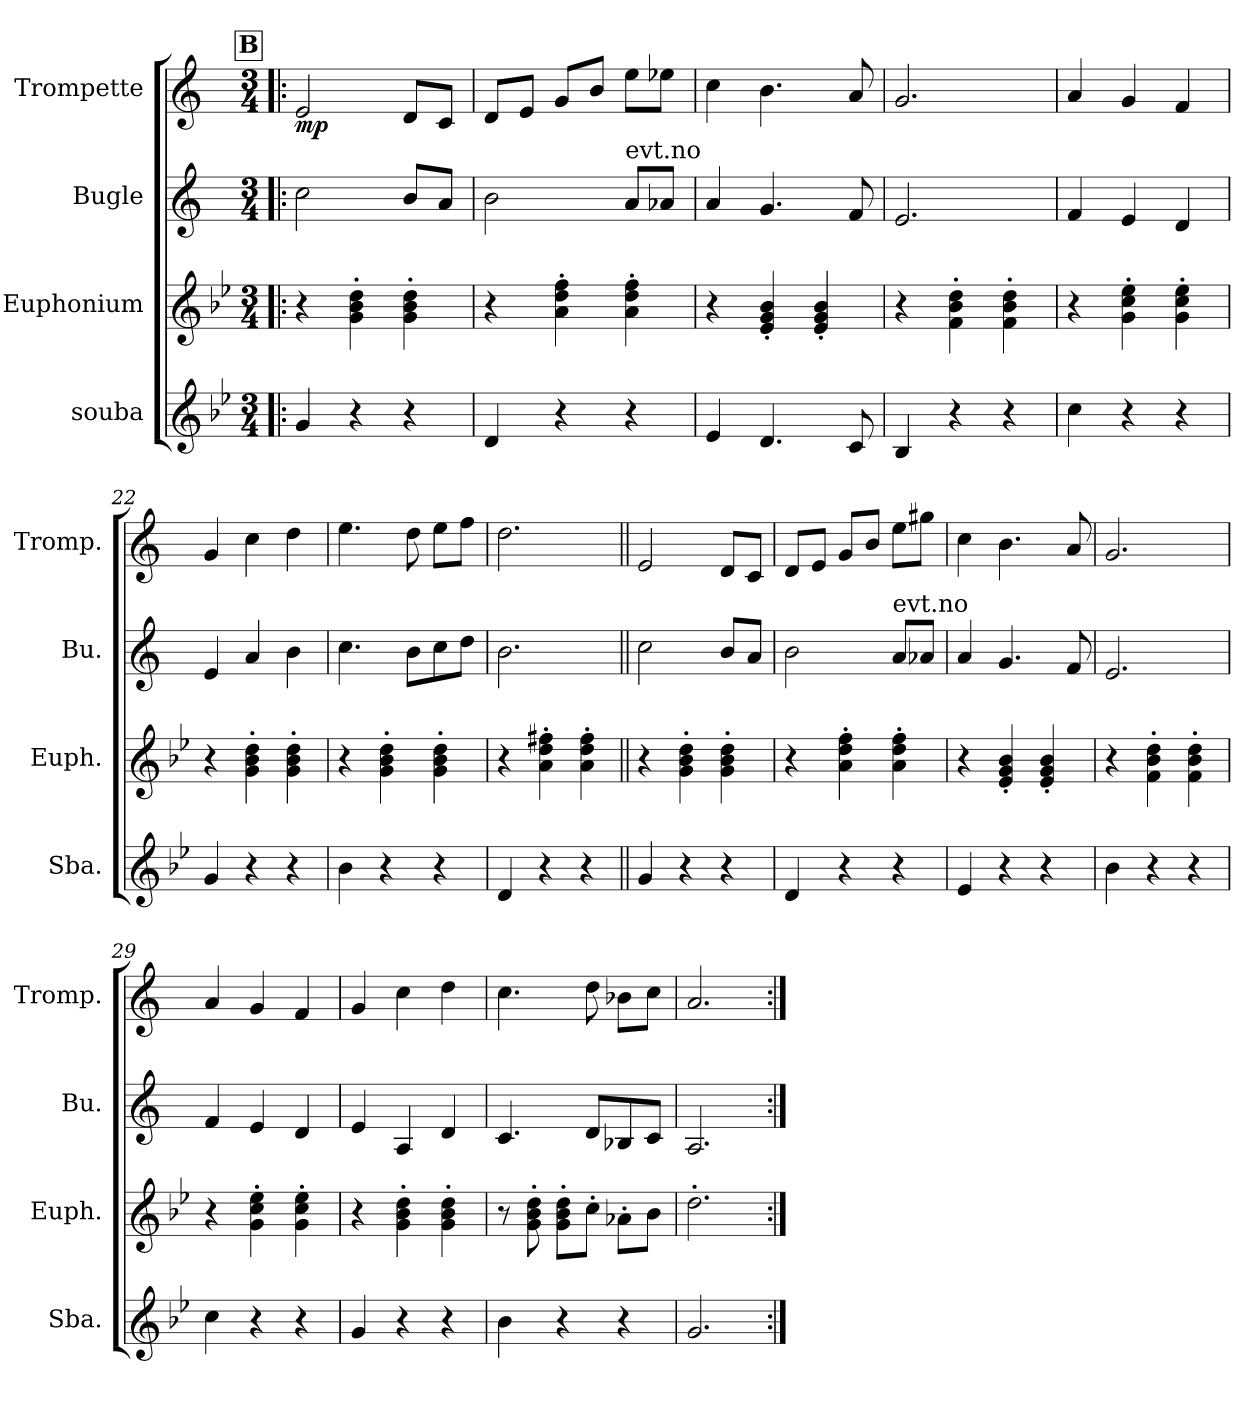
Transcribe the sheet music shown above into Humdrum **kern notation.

**kern	**kern	**kern	**kern	**dynam
*part4	*part3	*part2	*part1	*part1
*staff4	*staff3	*staff2	*staff1	*staff1
*I"souba	*I"Euphonium	*I"Bugle	*I"Trompette	*
*I'Sba.	*I'Euph.	*I'Bu.	*I'Tromp.	*
!!LO:LB:g=z
*clefG2	*clefG2	*clefG2	*clefG2	*
*ITrd15c26	*ITrd8c14	*ITrd1c2	*ITrd1c2	*
*k[b-e-]	*k[b-e-]	*k[b-e-]	*k[b-e-]	*
*M3/4	*M3/4	*M3/4	*M3/4	*
!!LO:REH:place=s1:a:B:fs=14:t=B
=17!|:	=17!|:	=17!|:	=17!|:	=17!|:
!	!	!	!	!LO:DY:b
4GG/	4r	2b-\	2d/	mp
4r	4G\' 4B-\' 4d\'	.	.	.
4r	4G\' 4B-\' 4d\'	8a/L	8c/L	.
.	.	8g/J	8B-/J	.
=18	=18	=18	=18	=18
4DD/	4r	2a\	8c/L	.
.	.	.	8d/J	.
4r	4A\' 4d\' 4f\'	.	8f/L	.
.	.	.	8a/J	.
!	!	!LO:TX:a:t=evt.no	!	!
4r	4A\' 4d\' 4f\'	8g/L	8dd\L	.
.	.	8g-X/J	8dd-X\J	.
=19	=19	=19	=19	=19
4EE-/	4r	4g/	4b-\	.
4.DD/	4E-/' 4G/' 4B-/'	4.f/	4.a\	.
.	4E-/' 4G/' 4B-/'	.	.	.
8CC/	.	8e-/	8g/	.
=20	=20	=20	=20	=20
4BBB-/	4r	2.d/	2.f/	.
4r	4F\' 4B-\' 4d\'	.	.	.
4r	4F\' 4B-\' 4d\'	.	.	.
!!LO:LB:g=z
=21	=21	=21	=21	=21
4C\	4r	4e-/	4g/	.
4r	4G\' 4c\' 4e-\'	4d/	4f/	.
4r	4G\' 4c\' 4e-\'	4c/	4e-/	.
=22	=22	=22	=22	=22
4GG/	4r	4d/	4f/	.
4r	4G\' 4B-\' 4d\'	4g/	4b-\	.
4r	4G\' 4B-\' 4d\'	4a\	4cc\	.
=23	=23	=23	=23	=23
4BB-\	4r	4.b-\	4.dd\	.
4r	4G\' 4B-\' 4d\'	.	.	.
.	.	8a\L	8cc\	.
4r	4G\' 4B-\' 4d\'	8b-\	8dd\L	.
.	.	8cc\J	8ee-\J	.
=24	=24	=24	=24	=24
4DD/	4r	2.a\	2.cc\	.
4r	4A\' 4d\' 4f#X\'	.	.	.
4r	4A\' 4d\' 4f#\'	.	.	.
!!LO:LB:g=z
=25||	=25||	=25||	=25||	=25||
4GG/	4r	2b-\	2d/	.
4r	4G\' 4B-\' 4d\'	.	.	.
4r	4G\' 4B-\' 4d\'	8a/L	8c/L	.
.	.	8g/J	8B-/J	.
=26	=26	=26	=26	=26
4DD/	4r	2a\	8c/L	.
.	.	.	8d/J	.
4r	4A\' 4d\' 4f\'	.	8f/L	.
.	.	.	8a/J	.
!	!	!LO:TX:a:t=evt.no	!	!
4r	4A\' 4d\' 4f\'	8g/L	8dd\L	.
.	.	8g-X/J	8ff#X\J	.
=27	=27	=27	=27	=27
4EE-/	4r	4g/	4b-\	.
4r	4E-/' 4G/' 4B-/'	4.f/	4.a\	.
4r	4E-/' 4G/' 4B-/'	.	.	.
.	.	8e-/	8g/	.
=28	=28	=28	=28	=28
4BB-\	4r	2.d/	2.f/	.
4r	4F\' 4B-\' 4d\'	.	.	.
4r	4F\' 4B-\' 4d\'	.	.	.
!!LO:PB:g=z
=29	=29	=29	=29	=29
4C\	4r	4e-/	4g/	.
4r	4G\' 4c\' 4e-\'	4d/	4f/	.
4r	4G\' 4c\' 4e-\'	4c/	4e-/	.
=30	=30	=30	=30	=30
4GG/	4r	4d/	4f/	.
4r	4G\' 4B-\' 4d\'	4G/	4b-\	.
4r	4G\' 4B-\' 4d\'	4c/	4cc\	.
=31	=31	=31	=31	=31
4BB-\	8r	4.B-/	4.b-\	.
.	8G\' 8B-\' 8d\'	.	.	.
4r	8G\' 8B-\' 8d\'L	.	.	.
.	8c'\J	8c/L	8cc\	.
4r	8A-X'\L	8A-X/	8a-X\L	.
.	8B-\J	8B-/J	8b-\J	.
=32	=32	=32	=32	=32
2.GG/	2.d'\	2.G/	2.g/	.
=:|!	=:|!	=:|!	=:|!	=:|!
*-	*-	*-	*-	*-
